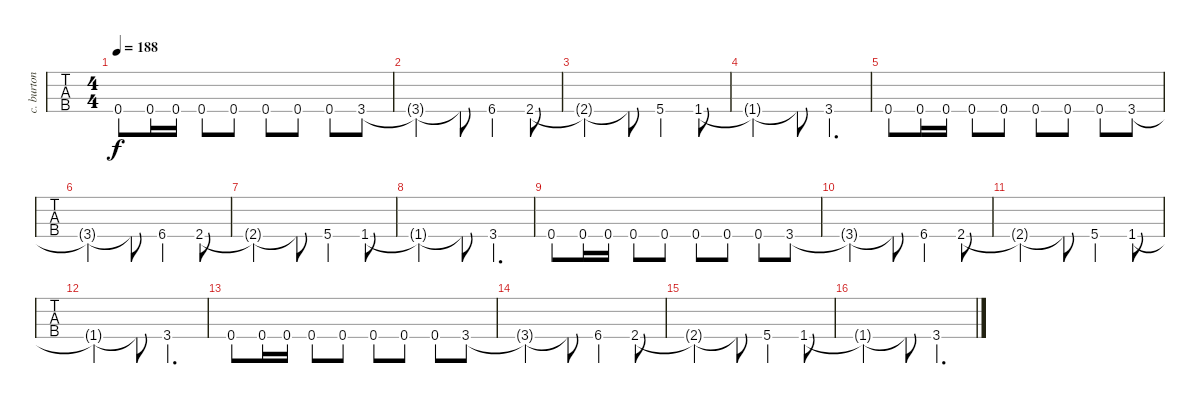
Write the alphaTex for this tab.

\track ("c. burton - bass" "c. burton ") {instrument electricbassfinger}
\staff {tabs}
\tuning (G2 D2 A1 E1) {hide}
\ts (4 4)
\tempo 188
\clef f4
\ks c
0.4.8{dy f} 0.4.16 0.4.16 0.4.8 0.4.8 0.4.8 0.4.8 0.4.8 3.4.8 |
3.4{t}.2 3.4{t}.8 6.4.4 2.4.8 |
2.4{t}.2 2.4{t}.8 5.4.4 1.4.8 |
1.4{t}.2 1.4{t}.8 3.4.4{d} |
0.4.8 0.4.16 0.4.16 0.4.8 0.4.8 0.4.8 0.4.8 0.4.8 3.4.8 |
3.4{t}.2 3.4{t}.8 6.4.4 2.4.8 |
2.4{t}.2 2.4{t}.8 5.4.4 1.4.8 |
1.4{t}.2 1.4{t}.8 3.4.4{d} |
0.4.8 0.4.16 0.4.16 0.4.8 0.4.8 0.4.8 0.4.8 0.4.8 3.4.8 |
3.4{t}.2 3.4{t}.8 6.4.4 2.4.8 |
2.4{t}.2 2.4{t}.8 5.4.4 1.4.8 |
1.4{t}.2 1.4{t}.8 3.4.4{d} |
0.4.8 0.4.16 0.4.16 0.4.8 0.4.8 0.4.8 0.4.8 0.4.8 3.4.8 |
3.4{t}.2 3.4{t}.8 6.4.4 2.4.8 |
2.4{t}.2 2.4{t}.8 5.4.4 1.4.8 |
1.4{t}.2 1.4{t}.8 3.4.4{d}
